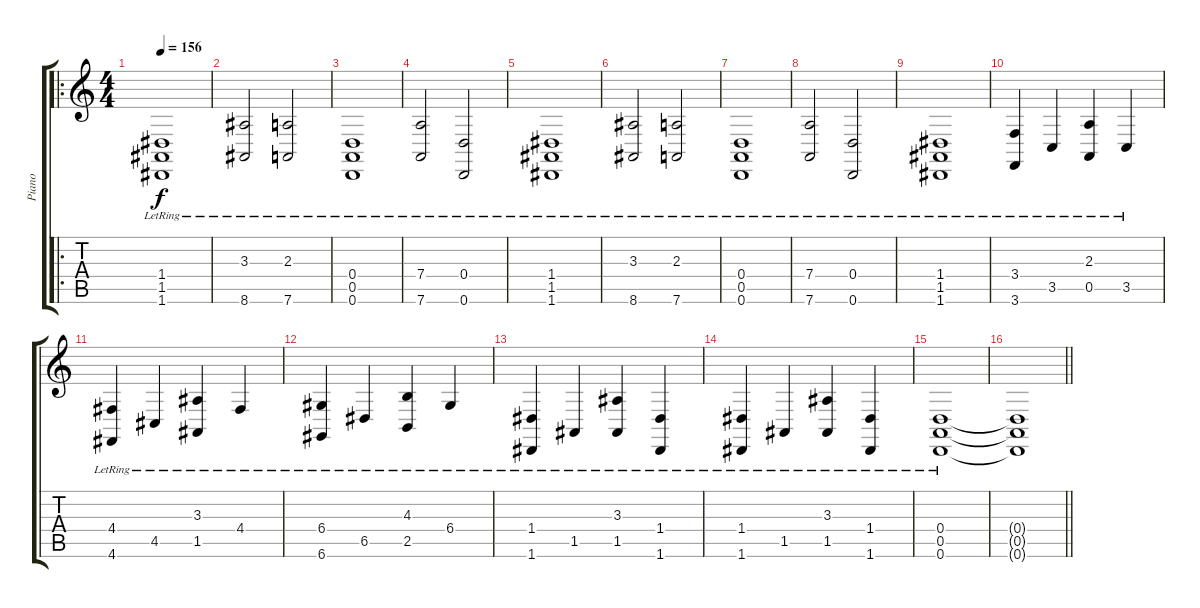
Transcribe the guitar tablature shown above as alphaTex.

\track ("Piano" "Piano") {instrument acousticgrandpiano}
\staff {score tabs}
\tuning (E4 B3 G3 D3 A2 D2) {hide}
\ro
\ts (4 4)
\tempo 156
\clef g2
\ks c
(1.4{lr} 1.5{lr} 1.6{lr}).1{dy f instrument acousticgrandpiano} |
(3.3{lr} 8.6{lr}).2 (2.3{lr} 7.6{lr}).2 |
(0.4{lr} 0.5{lr} 0.6{lr}).1 |
(7.4{lr} 7.6{lr}).2 (0.4{lr} 0.6{lr}).2 |
(1.4{lr} 1.5{lr} 1.6{lr}).1 |
(3.3{lr} 8.6{lr}).2 (2.3{lr} 7.6{lr}).2 |
(0.4{lr} 0.5{lr} 0.6{lr}).1 |
(7.4{lr} 7.6{lr}).2 (0.4{lr} 0.6{lr}).2 |
(1.4{lr} 1.5{lr} 1.6{lr}).1 |
(3.4{lr} 3.6{lr}).4 3.5{lr}.4 (2.3{lr} 0.5{lr}).4 3.5{lr}.4 |
(4.4{lr} 4.6{lr}).4 4.5{lr}.4 (3.3{lr} 1.5{lr}).4 4.4{lr}.4 |
(6.4{lr} 6.6{lr}).4 6.5{lr}.4 (4.3{lr} 2.5{lr}).4 6.4{lr}.4 |
(1.4{lr} 1.6{lr}).4 1.5{lr}.4 (3.3{lr} 1.5{lr}).4 (1.4{lr} 1.6{lr}).4 |
(1.4{lr} 1.6{lr}).4 1.5{lr}.4 (3.3{lr} 1.5{lr}).4 (1.4{lr} 1.6{lr}).4 |
(0.4{lr} 0.5{lr} 0.6{lr}).1 |
\barLineRight lightlight
(0.4{t} 0.5{t} 0.6{t}).1
